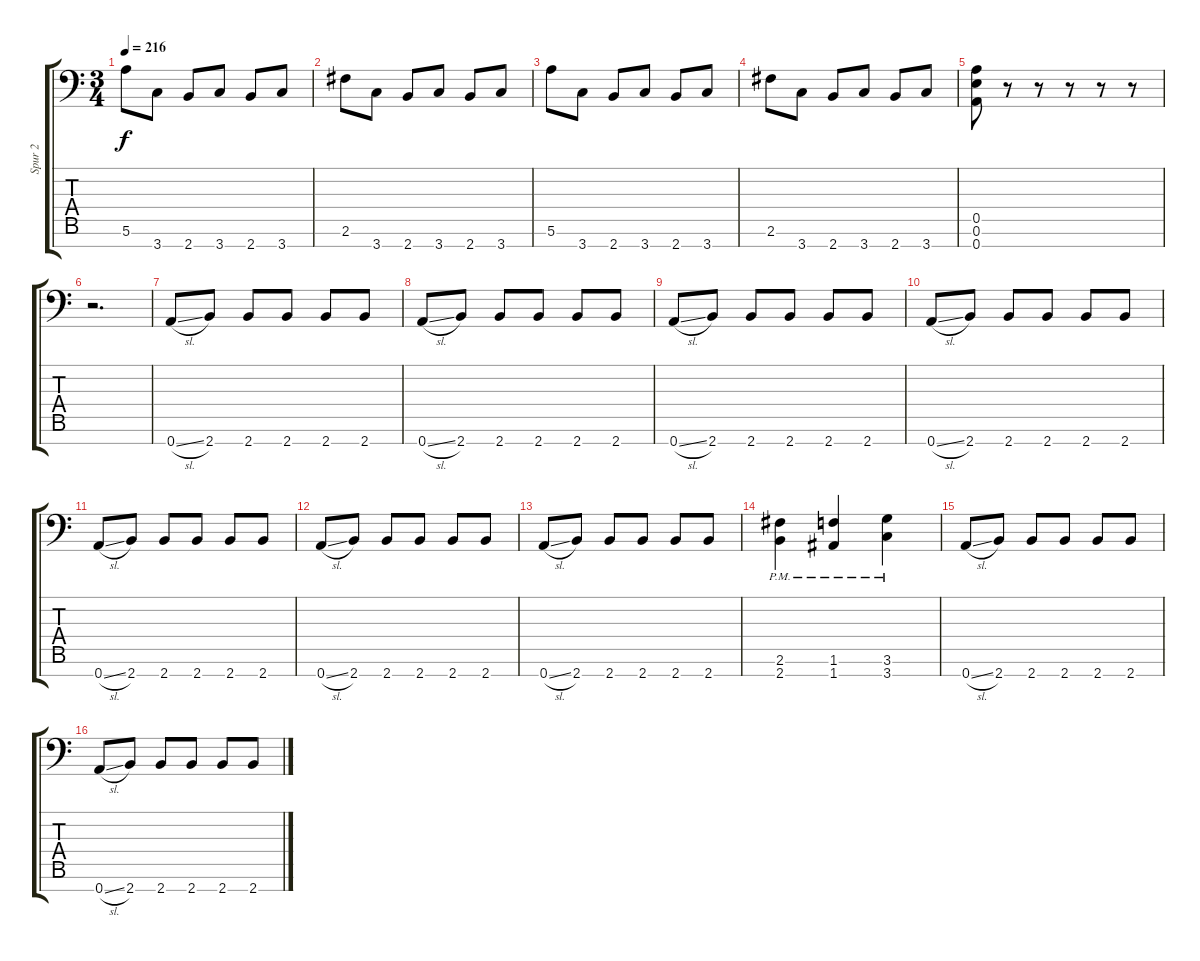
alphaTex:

\track ("Spur 2" "Spur 2") {instrument distortionguitar}
\staff {score tabs}
\tuning (E4 B3 G3 D3 A2 E2 A1) {hide}
\ts (3 4)
\tempo 216
\clef f4
\ks c
5.6.8{dy f} 3.7.8 2.7.8 3.7.8 2.7.8 3.7.8 |
2.6.8 3.7.8 2.7.8 3.7.8 2.7.8 3.7.8 |
5.6.8 3.7.8 2.7.8 3.7.8 2.7.8 3.7.8 |
2.6.8 3.7.8 2.7.8 3.7.8 2.7.8 3.7.8 |
(0.5 0.6 0.7).8 r.8 r.8 r.8 r.8 r.8 |
r.2{d} |
0.7{sl}.8 2.7.8 2.7.8 2.7.8 2.7.8 2.7.8 |
0.7{sl}.8 2.7.8 2.7.8 2.7.8 2.7.8 2.7.8 |
0.7{sl}.8 2.7.8 2.7.8 2.7.8 2.7.8 2.7.8 |
0.7{sl}.8 2.7.8 2.7.8 2.7.8 2.7.8 2.7.8 |
0.7{sl}.8 2.7.8 2.7.8 2.7.8 2.7.8 2.7.8 |
0.7{sl}.8 2.7.8 2.7.8 2.7.8 2.7.8 2.7.8 |
0.7{sl}.8 2.7.8 2.7.8 2.7.8 2.7.8 2.7.8 |
(2.6{pm} 2.7{pm}).4 (1.6{pm} 1.7{pm}).4 (3.6{pm} 3.7{pm}).4 |
0.7{sl}.8 2.7.8 2.7.8 2.7.8 2.7.8 2.7.8 |
0.7{sl}.8 2.7.8 2.7.8 2.7.8 2.7.8 2.7.8
